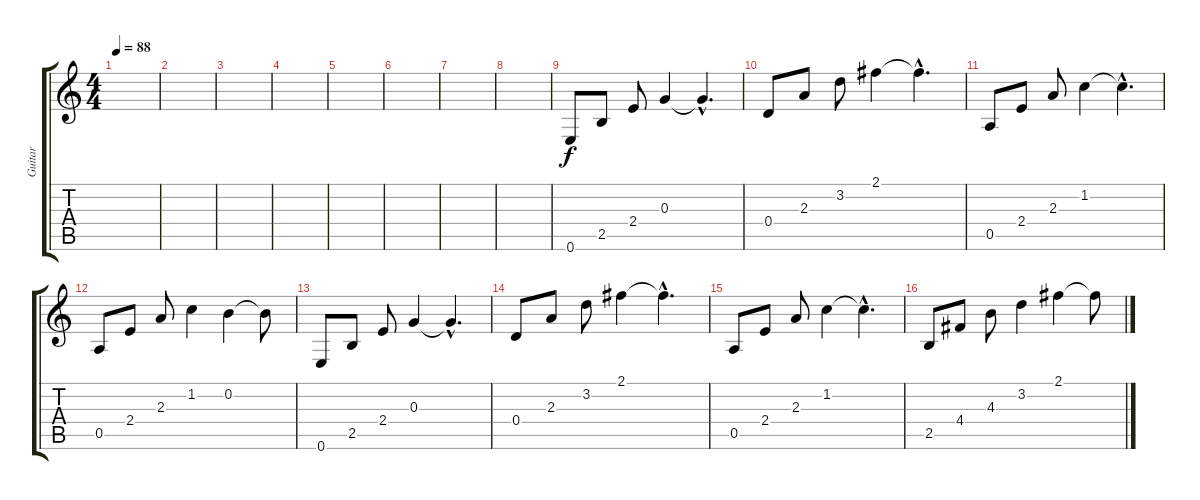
\track ("Guitar" "Guitar") {instrument acousticguitarsteel}
\staff {score tabs}
\tuning (E4 B3 G3 D3 A2 E2) {hide}
\ts (4 4)
\tempo 88
\clef g2
\ks c
|
|
|
|
|
|
|
|
0.6.8{volume 8} 2.5.8 2.4.8 0.3.4 0.3{hac t}.4{d} |
0.4.8 2.3.8 3.2.8 2.1.4 2.1{hac t}.4{d} |
0.5.8 2.4.8 2.3.8 1.2.4 1.2{hac t}.4{d} |
0.5.8 2.4.8 2.3.8 1.2.4 0.2.4 0.2{t}.8 |
0.6.8 2.5.8 2.4.8 0.3.4 0.3{hac t}.4{d} |
0.4.8 2.3.8 3.2.8 2.1.4 2.1{hac t}.4{d} |
0.5.8 2.4.8 2.3.8 1.2.4 1.2{hac t}.4{d} |
2.5.8 4.4.8 4.3.8 3.2.4 2.1.4 2.1{t}.8
